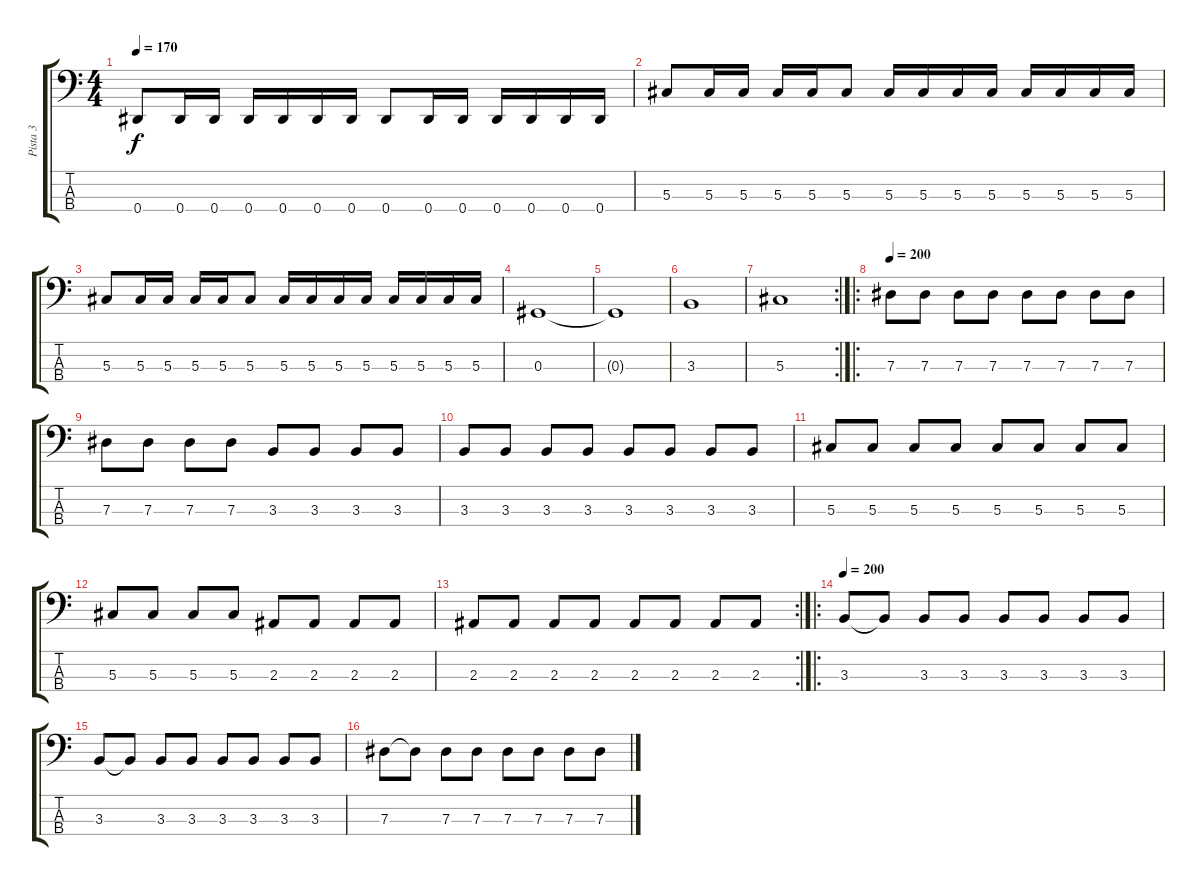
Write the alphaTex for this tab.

\track ("Pista 3" "Pista 3") {instrument electricbassfinger}
\staff {score tabs}
\tuning (Gb2 Db2 Ab1 Eb1) {hide}
\ts (4 4)
\tempo 170
\clef f4
\ks c
0.4.8{dy f} 0.4.16 0.4.16 0.4.16 0.4.16 0.4.16 0.4.16 0.4.8 0.4.16 0.4.16 0.4.16 0.4.16 0.4.16 0.4.16 |
5.3.8 5.3.16 5.3.16 5.3.16 5.3.16 5.3.8 5.3.16 5.3.16 5.3.16 5.3.16 5.3.16 5.3.16 5.3.16 5.3.16 |
5.3.8 5.3.16 5.3.16 5.3.16 5.3.16 5.3.8 5.3.16 5.3.16 5.3.16 5.3.16 5.3.16 5.3.16 5.3.16 5.3.16 |
0.3.1 |
0.3{t}.1 |
3.3.1 |
\rc 2
5.3.1 |
\ro
\tempo 200
7.3.8 7.3.8 7.3.8 7.3.8 7.3.8 7.3.8 7.3.8 7.3.8 |
7.3.8 7.3.8 7.3.8 7.3.8 3.3.8 3.3.8 3.3.8 3.3.8 |
3.3.8 3.3.8 3.3.8 3.3.8 3.3.8 3.3.8 3.3.8 3.3.8 |
5.3.8 5.3.8 5.3.8 5.3.8 5.3.8 5.3.8 5.3.8 5.3.8 |
5.3.8 5.3.8 5.3.8 5.3.8 2.3.8 2.3.8 2.3.8 2.3.8 |
\rc 2
2.3.8 2.3.8 2.3.8 2.3.8 2.3.8 2.3.8 2.3.8 2.3.8 |
\ro
\tempo 170
\tempo 200
3.3.8 3.3{t}.8 3.3.8 3.3.8 3.3.8 3.3.8 3.3.8 3.3.8 |
3.3.8 3.3{t}.8 3.3.8 3.3.8 3.3.8 3.3.8 3.3.8 3.3.8 |
7.3.8 7.3{t}.8 7.3.8 7.3.8 7.3.8 7.3.8 7.3.8 7.3.8
